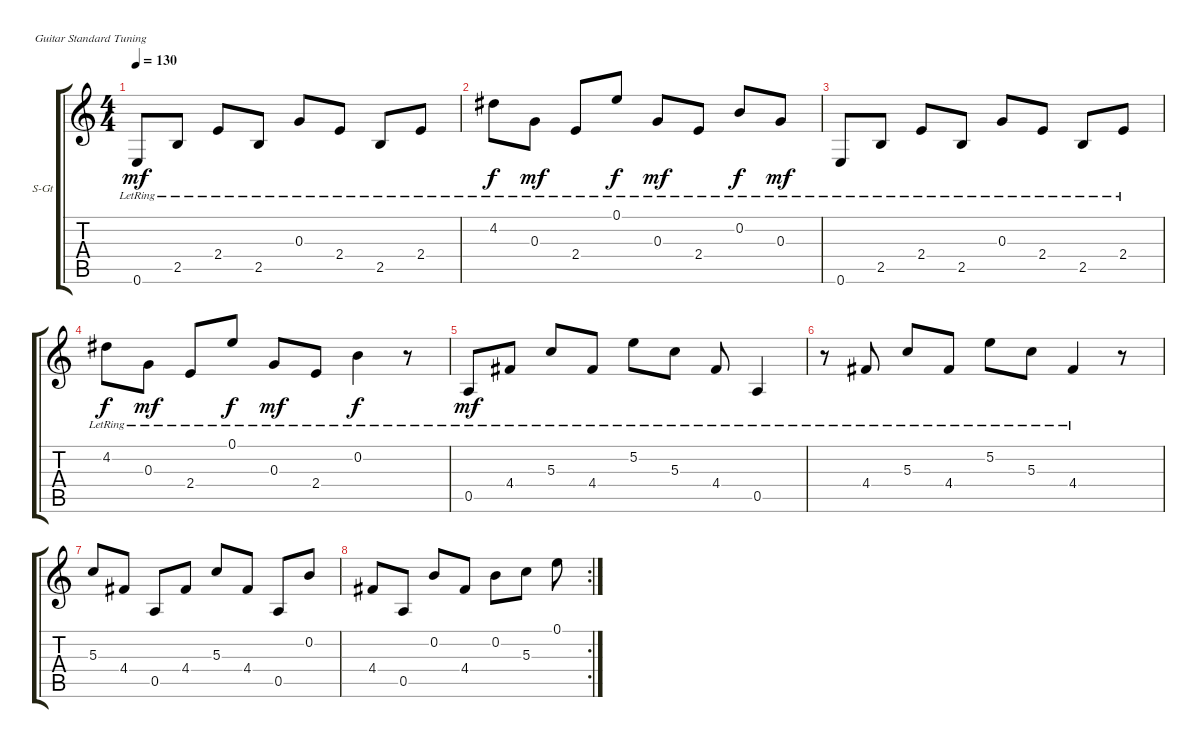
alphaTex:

\defaultSystemsLayout 4
\bracketExtendMode groupsimilarinstruments
\firstSystemTrackNameOrientation horizontal
\otherSystemsTrackNameOrientation horizontal
\track ("Steel Guitar" "S-Gt") {instrument acousticguitarsteel}
\staff {score tabs}
\tuning (E4 B3 G3 D3 A2 E2)
\ts (4 4)
\tempo 130
\clef g2
\ks c
0.6{lr}.8{dy mf instrument acousticguitarsteel} 2.5{lr}.8 2.4{lr}.8 2.5{lr}.8 0.3{lr}.8 2.4{lr}.8 2.5{lr}.8 2.4{lr}.8 |
4.2{lr}.8{dy f} 0.3{lr}.8{dy mf} 2.4{lr}.8 0.1{lr}.8{dy f} 0.3{lr}.8{dy mf} 2.4{lr}.8 0.2{lr}.8{dy f} 0.3{lr}.8{dy mf} |
0.6{lr}.8 2.5{lr}.8 2.4{lr}.8 2.5{lr}.8 0.3{lr}.8 2.4{lr}.8 2.5{lr}.8 2.4{lr}.8 |
4.2{lr}.8{dy f} 0.3{lr}.8{dy mf} 2.4{lr}.8 0.1{lr}.8{dy f} 0.3{lr}.8{dy mf} 2.4{lr}.8 0.2{lr}.4{dy f} r.8 |
0.5{lr}.8{dy mf} 4.4{lr}.8 5.3{lr}.8 4.4{lr}.8 5.2{lr}.8 5.3{lr}.8 4.4{lr}.8 0.5{lr}.4 |
r.8 4.4{lr}.8 5.3{lr}.8 4.4{lr}.8 5.2{lr}.8 5.3{lr}.8 4.4{lr}.4 r.8 |
5.3.8 4.4.8 0.5.8 4.4.8 5.3.8 4.4.8 0.5.8 0.2.8 |
\rc 2
4.4.8 0.5.8 0.2.8 4.4.8 0.2.8 5.3.8 0.1.8
